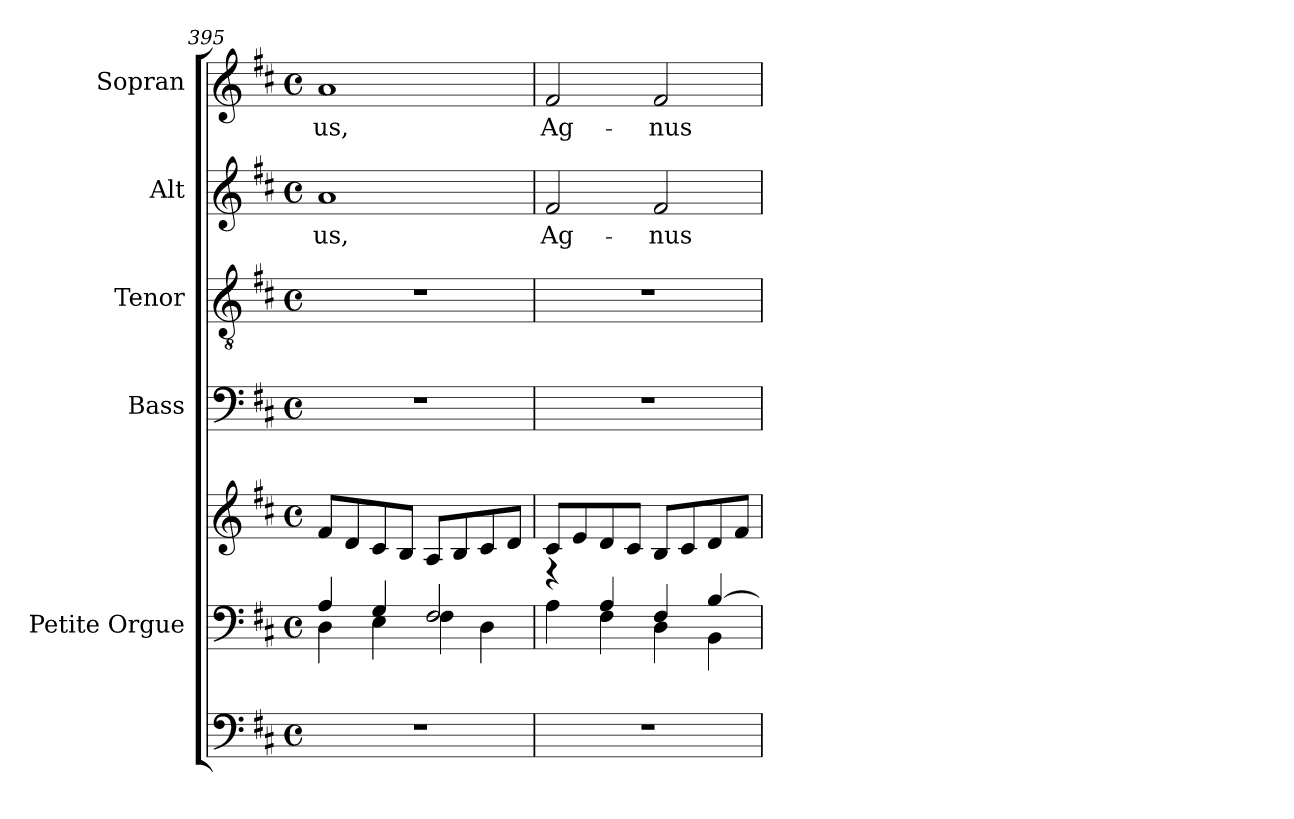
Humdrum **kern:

**kern	**kern	**kern	**kern	**kern	**kern	**text	**kern	**text
*part6	*part5	*part5	*part4	*part3	*part2	*part2	*part1	*part1
*staff7	*staff6	*staff5	*staff4	*staff3	*staff2	*staff2	*staff1	*staff1
*	*I"Petite Orgue	*	*I"Bass	*I"Tenor	*I"Alt	*	*I"Sopran	*
*	*I'Org. 1	*	*I'B.	*I'T.	*I'A.	*	*I'S.	*
*clefF4	*clefF4	*clefG2	*clefF4	*clefGv2	*clefG2	*	*clefG2	*
*k[f#c#]	*k[f#c#]	*k[f#c#]	*k[f#c#]	*k[f#c#]	*k[f#c#]	*	*k[f#c#]	*
*D:	*D:	*D:	*D:	*D:	*D:	*	*D:	*
*M4/4	*M4/4	*M4/4	*M4/4	*M4/4	*M4/4	*	*M4/4	*
*met(c)	*met(c)	*met(c)	*met(c)	*met(c)	*met(c)	*	*met(c)	*
=395	=395	=395	=395	=395	=395	=395	=395	=395
*	*^	*	*	*	*	*	*	*
!	!	!	!	!	!	!	!LO:LY:b	!	!LO:LY:b
1r	4A/	4D\	8f#/L	1r	1r	1a	-us,	1a	-us,
.	.	.	8d/	.	.	.	.	.	.
.	4G/	4E\	8c#/	.	.	.	.	.	.
.	.	.	8B/J	.	.	.	.	.	.
.	2F#/	4F#\	8A/L	.	.	.	.	.	.
.	.	.	8B/	.	.	.	.	.	.
.	.	4D\	8c#/	.	.	.	.	.	.
.	.	.	8d/J	.	.	.	.	.	.
!!LO:LB:g=z
=396	=396	=396	=396	=396	=396	=396	=396	=396	=396
!	!	!	!	!	!	!	!LO:LY:b	!	!LO:LY:b
1r	4rf	4A\	8c#/L	1r	1r	2f#/	Ag-	2f#/	Ag-
.	.	.	8e/	.	.	.	.	.	.
.	4A/	4F#\	8d/	.	.	.	.	.	.
.	.	.	8c#/J	.	.	.	.	.	.
!	!	!	!	!	!	!	!LO:LY:b	!	!LO:LY:b
.	4F#/	4D\	8B/L	.	.	2f#/	-nus	2f#/	-nus
.	.	.	8c#/	.	.	.	.	.	.
.	[>4B/	4BB\	8d/	.	.	.	.	.	.
.	.	.	8f#/J	.	.	.	.	.	.
*	*v	*v	*	*	*	*	*	*	*
=	=	=	=	=	=	=	=	=
*-	*-	*-	*-	*-	*-	*-	*-	*-
